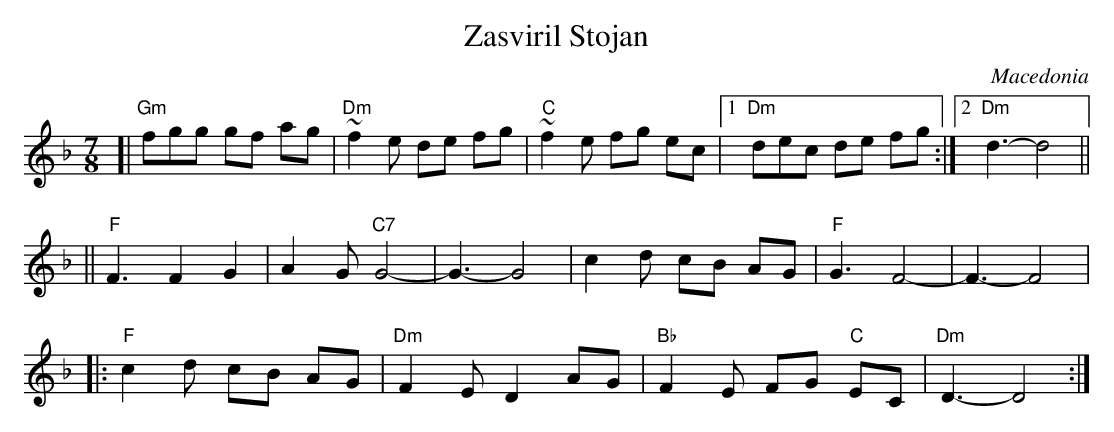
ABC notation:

X:1
T: Zasviril Stojan
O: Macedonia
M: 7/8
L: 1/8
K: Dm
[| "Gm"fgg gf ag | "Dm"~f2e de fg | "C"~f2e fg ec |1 "Dm"dec de fg :|2 "Dm"d3- d4 ||
|| "F"F3 F2 G2 | A2G "C7"G4- | G3- G4 | c2d cB AG | "F"G3 F4- | F3- F4 |
|: "F"c2d cB AG | "Dm"F2E D2 AG | "Bb"F2E FG "C"EC | "Dm"D3- D4 :|
